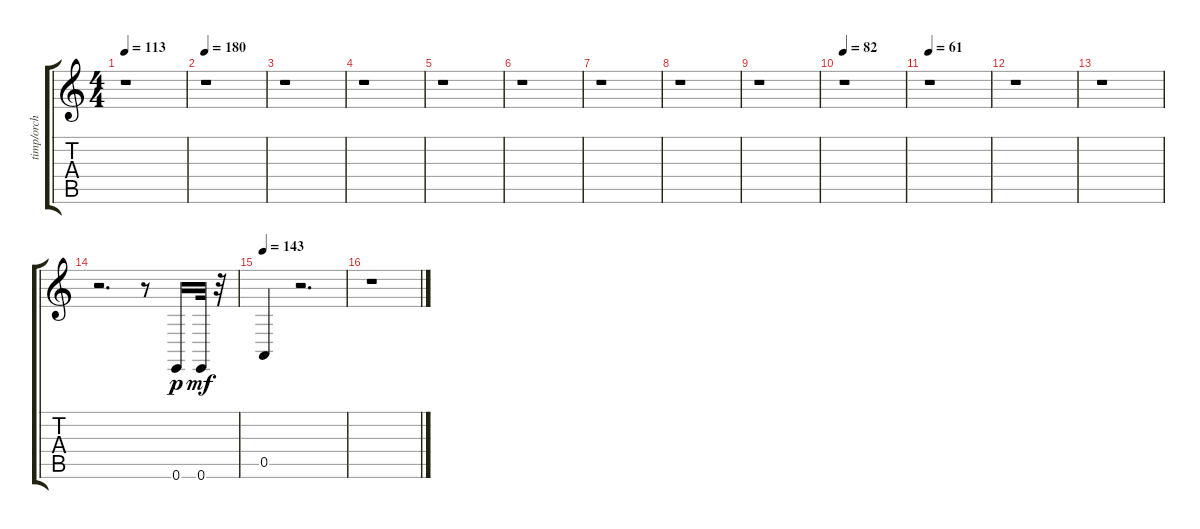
\track ("timp/orch hit" "timp/orch ") {instrument timpani}
\staff {score tabs}
\tuning (E4 B3 G3 D3 A2 E2) {hide}
\ts (4 4)
\tempo 113
\clef g2
\ks c
r.1{dy fff} |
\tempo 180
r.1 |
r.1 |
r.1 |
r.1 |
r.1 |
r.1 |
r.1 |
r.1 |
\tempo 82
r.1 |
\tempo 61
r.1 |
r.1 |
r.1 |
r.2{d} r.8 0.6.16{dy p instrument timpani} 0.6.32{dy mf} r.32 |
\tempo 143
0.5.4 r.2{d} |
r.1
